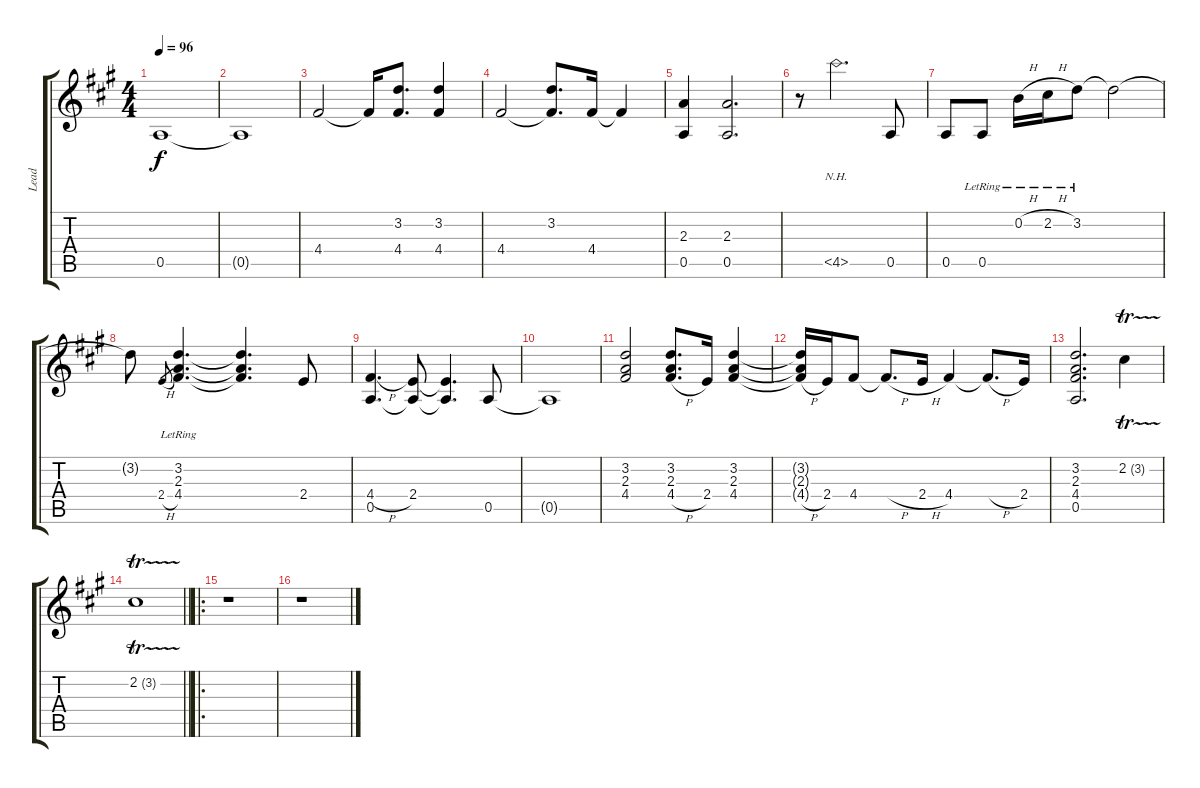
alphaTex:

\track ("Lead" "Lead") {instrument distortionguitar}
\staff {score tabs}
\tuning (E4 B3 G3 D3 A2 E2) {hide}
\ts (4 4)
\tempo 96
\clef g2
\ks a
0.5.1{dy f instrument distortionguitar} |
0.5{t}.1 |
4.4.2 4.4{t}.16 (3.2 4.4).8{d} (3.2 4.4).4 |
4.4.2 (3.2 4.4{t}).8{d} 4.4.16 4.4{t}.4 |
(2.3 0.5).4 (2.3 0.5).2{d} |
r.8 4.5{nh}.2{d} 0.5.8 |
0.5.8 0.5{lr}.8 0.2{h lr}.16 2.2{h lr}.16 3.2{lr}.8 3.2{t}.2 |
3.2{t}.8 2.4{h}.8{gr} (3.2{lr} 2.3{lr} 4.4{lr}).4{d} (3.2{t} 2.3{t} 4.4{t}).4{d} 2.4.8 |
(4.4{h} 0.5).4{d} (2.4 0.5{t}).8 (2.4{t} 0.5{t}).4{d} 0.5.8 |
0.5{t}.1 |
(3.2 2.3 4.4).2 (3.2 2.3 4.4{h}).8{d} 2.4.16 (3.2 2.3 4.4).4 |
(3.2{t} 2.3{t} 4.4{h t}).16 2.4.16 4.4.8 4.4{h t}.8{d} 2.4{h}.16 4.4.4 4.4{h t}.8{d} 2.4.16 |
(3.2 2.3 4.4 0.5).2{d} 2.2{tr (3 32)}.4 |
\barLineRight lightlight
2.2{tr (3 32)}.1 |
\ro
r.1 |
r.1
